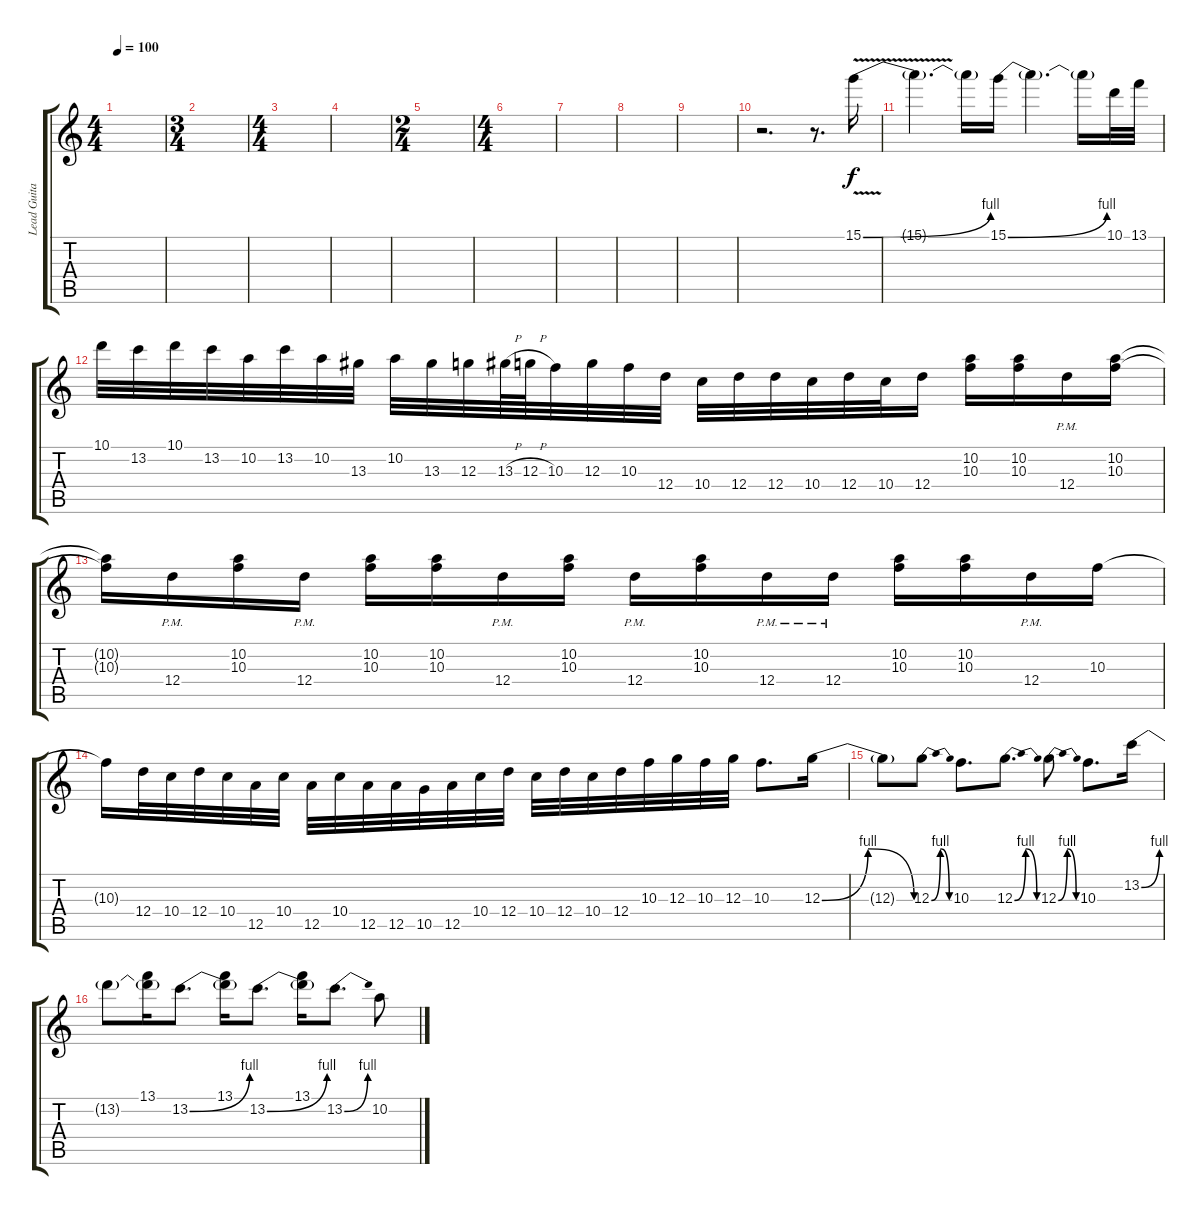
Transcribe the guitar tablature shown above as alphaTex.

\track ("Lead Guitar 1" "Lead Guita") {instrument distortionguitar}
\staff {score tabs}
\tuning (E4 B3 G3 D3 A2 E2) {hide}
\ts (4 4)
\tempo 100
\clef g2
\ks c
|
\ts (3 4)
|
\ts (4 4)
|
|
\ts (2 4)
|
\ts (4 4)
|
|
|
|
r.2{d} r.8{d} 15.1{be (bend 0 0 60 4) v}.16 |
15.1{t}.4{d} 15.1{t}.16 15.1{be (bend 0 0 60 4)}.16 15.1{t}.4{d} 15.1{t}.16 10.1.32 13.1.32 |
10.1.32 13.2.32 10.1.32 13.2.32 10.2.32 13.2.32 10.2.32 13.3.32 10.2.32 13.3.32 12.3.32 13.3{h}.64 12.3{h}.64 10.3.32 12.3.32 10.3.32 12.4.32 10.4.32 12.4.32 12.4.32 10.4.32 12.4.32 10.4.32 12.4.16 (10.2 10.3).16 (10.2 10.3).16 12.4{pm}.16 (10.2 10.3).16 |
(10.2{t} 10.3{t}).16 12.4{pm}.16 (10.2 10.3).16 12.4{pm}.16 (10.2 10.3).16 (10.2 10.3).16 12.4{pm}.16 (10.2 10.3).16 12.4{pm}.16 (10.2 10.3).16 12.4{pm}.16 12.4{pm}.16 (10.2 10.3).16 (10.2 10.3).16 12.4{pm}.16 10.3.16 |
10.3{t}.16 12.4.32 10.4.32 12.4.32 10.4.32 12.5.32 10.4.32 12.5.32 10.4.32 12.5.32 12.5.32 10.5.32 12.5.32 10.4.32 12.4.32 10.4.32 12.4.32 10.4.32 12.4.32 10.3.32 12.3.32 10.3.32 12.3.32 10.3.8{d} 12.3{be (bendrelease 0 0 15 4 30 4 60 0)}.16 |
12.3{t}.8 12.3{be (bendrelease 0 0 15 4 30 4 60 0)}.8 10.3.8{d} 12.3{be (bendrelease 0 0 15 4 30 4 60 0)}.8{d} 12.3{be (bendrelease 0 0 15 4 30 4 60 0)}.8 10.3.8{d} 13.2{be (bend 0 0 60 4)}.16 |
13.2{t}.8 (13.1 13.2{t}).16 13.2{be (bend 0 0 60 4)}.8{d} (13.1 13.2{t}).16 13.2{be (bend 0 0 60 4)}.8{d} (13.1 13.2{t}).16 13.2{be (bend 0 0 60 4)}.8{d} 10.2.8
